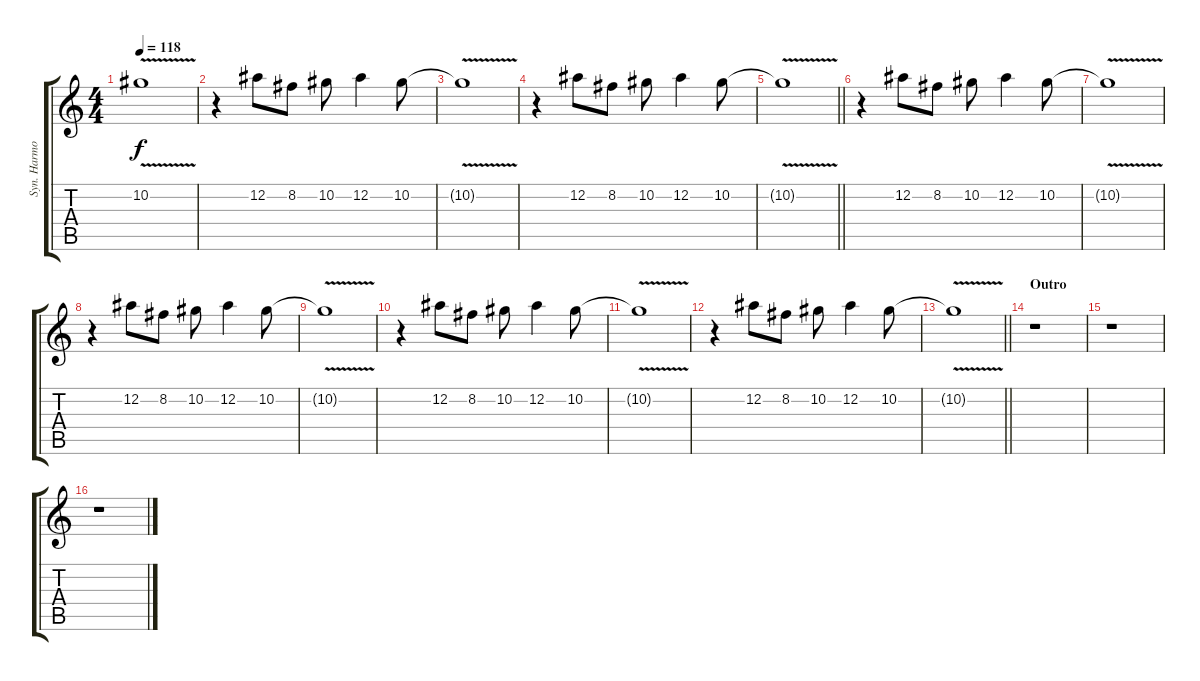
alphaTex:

\track ("Syn. Harmony" "Syn. Harmo") {instrument distortionguitar}
\staff {score tabs}
\tuning (Eb4 Bb3 Gb3 Db3 Ab2 Db2) {hide}
\ts (4 4)
\tempo 118
\clef g2
\ks c
10.2{v t}.1{dy f} |
r.4 12.2.8 8.2.8 10.2.8 12.2.4 10.2.8 |
10.2{v t}.1 |
r.4 12.2.8 8.2.8 10.2.8 12.2.4 10.2.8 |
\barLineRight lightlight
10.2{v t}.1 |
r.4 12.2.8 8.2.8 10.2.8 12.2.4 10.2.8 |
10.2{v t}.1 |
r.4 12.2.8 8.2.8 10.2.8 12.2.4 10.2.8 |
10.2{v t}.1 |
r.4 12.2.8 8.2.8 10.2.8 12.2.4 10.2.8 |
10.2{v t}.1 |
r.4 12.2.8 8.2.8 10.2.8 12.2.4 10.2.8 |
\barLineRight lightlight
10.2{v t}.1 |
\section ("" "Outro")
r.1 |
r.1 |
r.1
